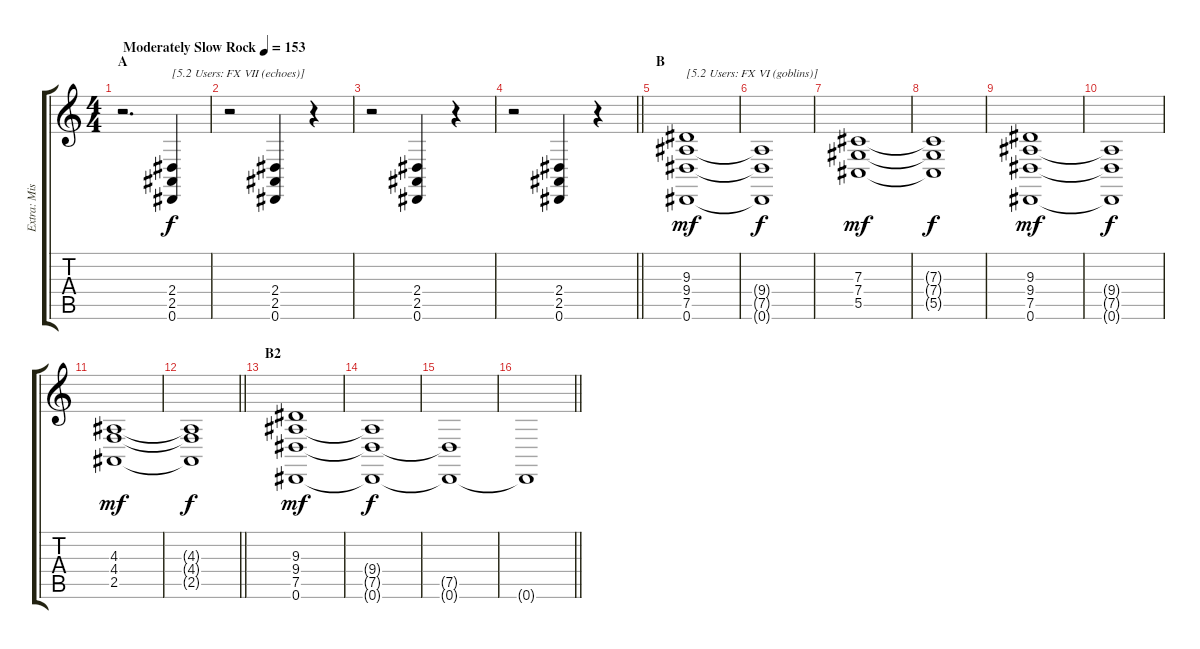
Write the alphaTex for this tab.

\track ("Extra: Misc" "Extra: Mis") {instrument pad4choir}
\staff {score tabs}
\tuning (Eb4 Bb3 Gb3 Db3 Ab2 Eb2) {hide}
\ts (4 4)
\section ("" "A")
\tempo (153 "Moderately Slow Rock")
\tempo 130
\tempo (153 "Moderately Slow Rock")
\clef g2
\ks c
r.2{d dy f instrument pad4choir} (2.4 2.5 0.6).4{txt "[5.2 Users: FX VII (echoes)]" volume 4 instrument fx7echoes} |
r.2 (2.4 2.5 0.6).4 r.4 |
r.2 (2.4 2.5 0.6).4 r.4 |
\barLineRight lightlight
r.2 (2.4 2.5 0.6).4 r.4 |
\section ("" "B")
(9.3 9.4 7.5 0.6).1{txt "[5.2 Users: FX VI (goblins)]" dy mf volume 11 instrument fx6goblins} |
(9.4{t} 7.5{t} 0.6{t}).1{dy f} |
(7.3 7.4 5.5).1{dy mf} |
(7.3{t} 7.4{t} 5.5{t}).1{dy f} |
(9.3 9.4 7.5 0.6).1{dy mf} |
(9.4{t} 7.5{t} 0.6{t}).1{dy f} |
(4.3 4.4 2.5).1{dy mf} |
\barLineRight lightlight
(4.3{t} 4.4{t} 2.5{t}).1{dy f} |
\section ("" "B2")
(9.3 9.4 7.5 0.6).1{dy mf} |
(9.4{t} 7.5{t} 0.6{t}).1{dy f} |
(7.5{t} 0.6{t}).1 |
\barLineRight lightlight
0.6{t}.1
